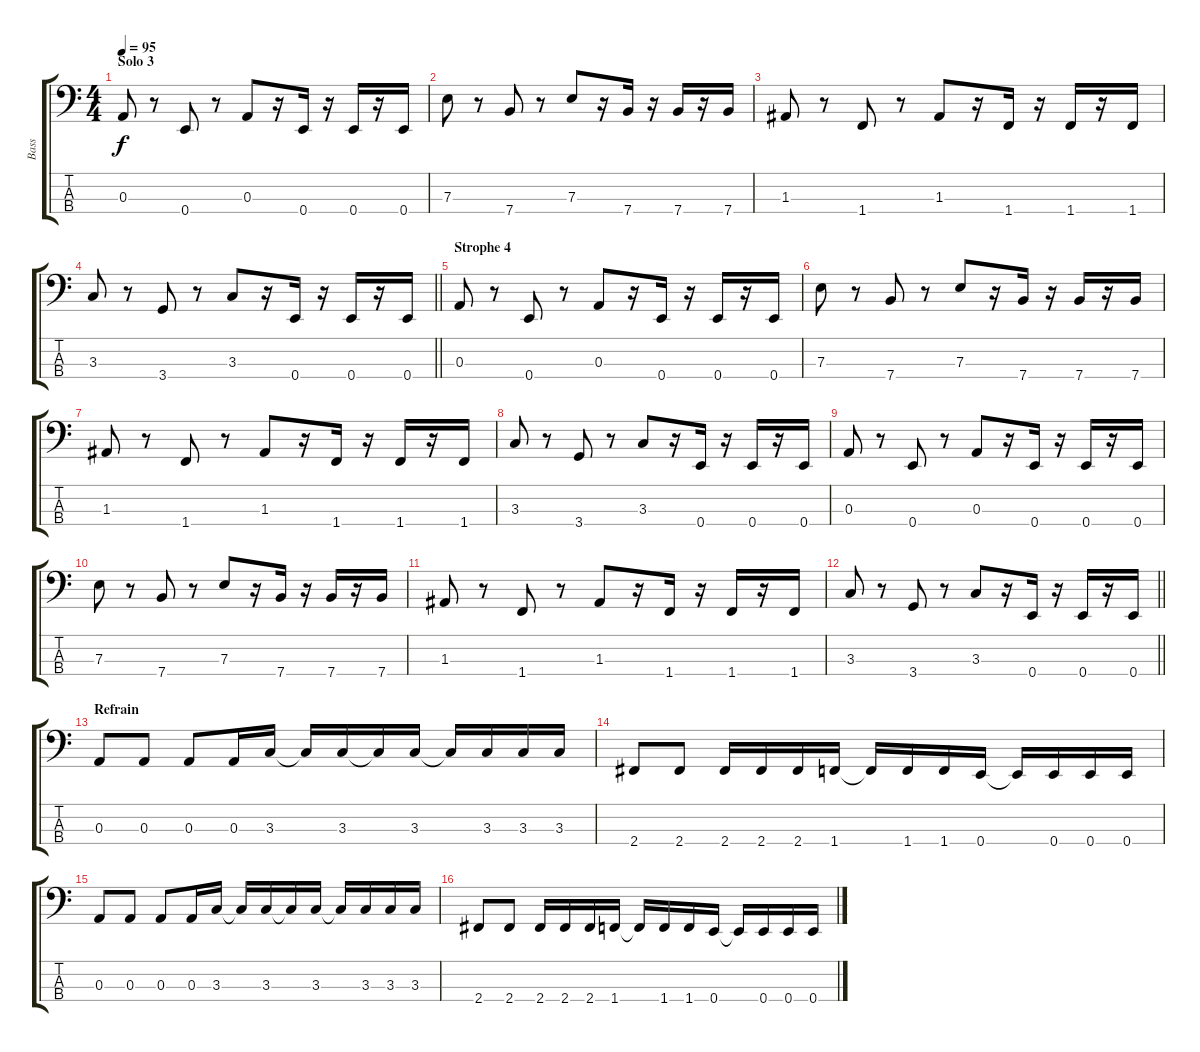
\track ("Bass" "Bass") {instrument electricbassfinger}
\staff {score tabs}
\tuning (G2 D2 A1 E1) {hide}
\ts (4 4)
\section ("" "Solo 3")
\tempo 95
\clef f4
\ks c
0.3.8{dy f} r.8 0.4.8 r.8 0.3.8 r.16 0.4.16 r.16 0.4.16 r.16 0.4.16 |
7.3.8 r.8 7.4.8 r.8 7.3.8 r.16 7.4.16 r.16 7.4.16 r.16 7.4.16 |
1.3.8 r.8 1.4.8 r.8 1.3.8 r.16 1.4.16 r.16 1.4.16 r.16 1.4.16 |
\barLineRight lightlight
3.3.8 r.8 3.4.8 r.8 3.3.8 r.16 0.4.16 r.16 0.4.16 r.16 0.4.16 |
\section ("" "Strophe 4")
0.3.8 r.8 0.4.8 r.8 0.3.8 r.16 0.4.16 r.16 0.4.16 r.16 0.4.16 |
7.3.8 r.8 7.4.8 r.8 7.3.8 r.16 7.4.16 r.16 7.4.16 r.16 7.4.16 |
1.3.8 r.8 1.4.8 r.8 1.3.8 r.16 1.4.16 r.16 1.4.16 r.16 1.4.16 |
3.3.8 r.8 3.4.8 r.8 3.3.8 r.16 0.4.16 r.16 0.4.16 r.16 0.4.16 |
0.3.8 r.8 0.4.8 r.8 0.3.8 r.16 0.4.16 r.16 0.4.16 r.16 0.4.16 |
7.3.8 r.8 7.4.8 r.8 7.3.8 r.16 7.4.16 r.16 7.4.16 r.16 7.4.16 |
1.3.8 r.8 1.4.8 r.8 1.3.8 r.16 1.4.16 r.16 1.4.16 r.16 1.4.16 |
\barLineRight lightlight
3.3.8 r.8 3.4.8 r.8 3.3.8 r.16 0.4.16 r.16 0.4.16 r.16 0.4.16 |
\section ("" "Refrain")
0.3.8 0.3.8 0.3.8 0.3.16 3.3.16 3.3{t}.16 3.3.16 3.3{t}.16 3.3.16 3.3{t}.16 3.3.16 3.3.16 3.3.16 |
2.4.8 2.4.8 2.4.16 2.4.16 2.4.16 1.4.16 1.4{t}.16 1.4.16 1.4.16 0.4.16 0.4{t}.16 0.4.16 0.4.16 0.4.16 |
0.3.8 0.3.8 0.3.8 0.3.16 3.3.16 3.3{t}.16 3.3.16 3.3{t}.16 3.3.16 3.3{t}.16 3.3.16 3.3.16 3.3.16 |
2.4.8 2.4.8 2.4.16 2.4.16 2.4.16 1.4.16 1.4{t}.16 1.4.16 1.4.16 0.4.16 0.4{t}.16 0.4.16 0.4.16 0.4.16
